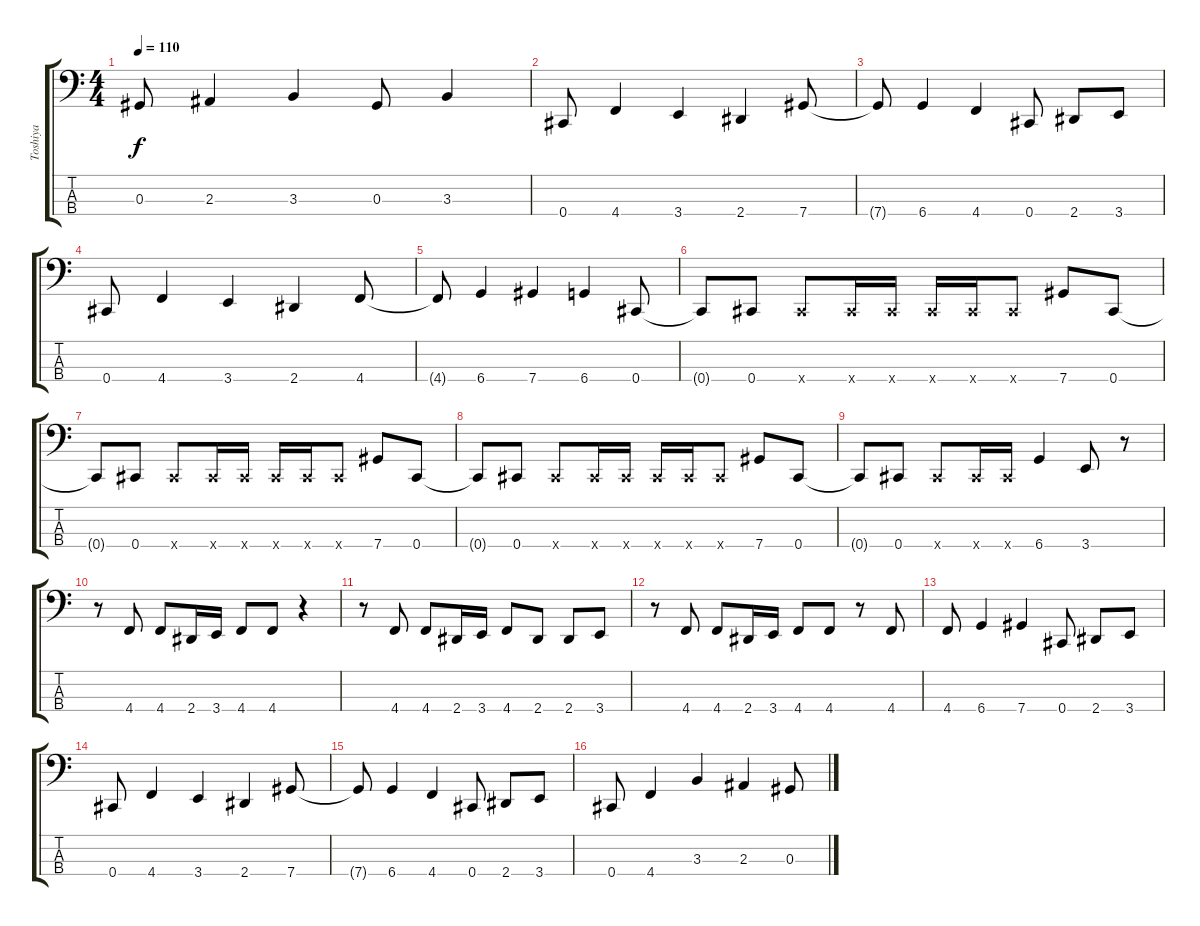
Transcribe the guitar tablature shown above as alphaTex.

\track ("Toshiya" "Toshiya") {instrument electricbasspick}
\staff {score tabs}
\tuning (Gb2 Db2 Ab1 Db1) {hide}
\ts (4 4)
\tempo 110
\clef f4
\ks c
0.3{t}.8{dy f} 2.3.4 3.3.4 0.3.8 3.3.4 |
0.4.8 4.4.4 3.4.4 2.4.4 7.4.8 |
7.4{t}.8 6.4.4 4.4.4 0.4.8 2.4.8 3.4.8 |
0.4.8 4.4.4 3.4.4 2.4.4 4.4.8 |
4.4{t}.8 6.4.4 7.4.4 6.4.4 0.4.8 |
0.4{t}.8 0.4.8 0.4{x}.8 0.4{x}.16 0.4{x}.16 0.4{x}.16 0.4{x}.16 0.4{x}.8 7.4.8 0.4.8 |
0.4{t}.8 0.4.8 0.4{x}.8 0.4{x}.16 0.4{x}.16 0.4{x}.16 0.4{x}.16 0.4{x}.8 7.4.8 0.4.8 |
0.4{t}.8 0.4.8 0.4{x}.8 0.4{x}.16 0.4{x}.16 0.4{x}.16 0.4{x}.16 0.4{x}.8 7.4.8 0.4.8 |
0.4{t}.8 0.4.8 0.4{x}.8 0.4{x}.16 0.4{x}.16 6.4.4 3.4.8 r.8 |
r.8 4.4.8 4.4.8 2.4.16 3.4.16 4.4.8 4.4.8 r.4 |
r.8 4.4.8 4.4.8 2.4.16 3.4.16 4.4.8 2.4.8 2.4.8 3.4.8 |
r.8 4.4.8 4.4.8 2.4.16 3.4.16 4.4.8 4.4.8 r.8 4.4.8 |
4.4.8 6.4.4 7.4.4 0.4.8 2.4.8 3.4.8 |
0.4.8 4.4.4 3.4.4 2.4.4 7.4.8 |
7.4{t}.8 6.4.4 4.4.4 0.4.8 2.4.8 3.4.8 |
0.4.8 4.4.4 3.3.4 2.3.4 0.3.8
